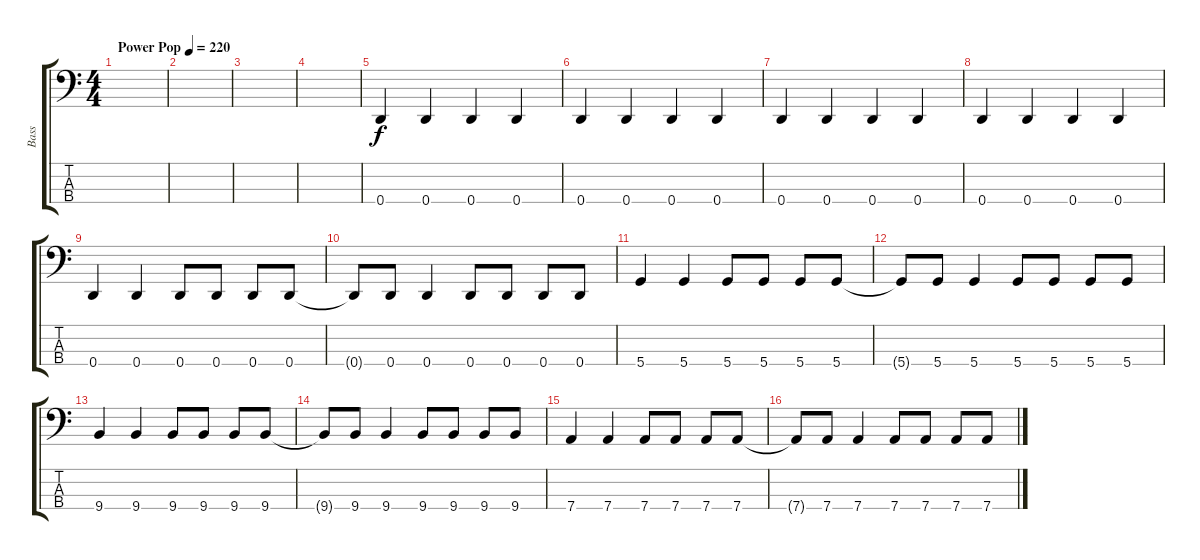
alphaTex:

\track ("Bass" "Bass") {instrument electricbasspick}
\staff {score tabs}
\tuning (G2 D2 A1 D1) {hide}
\ts (4 4)
\tempo (220 "Power Pop")
\clef f4
\ks c
|
|
|
|
0.4.4 0.4.4 0.4.4 0.4.4 |
0.4.4 0.4.4 0.4.4 0.4.4 |
0.4.4 0.4.4 0.4.4 0.4.4 |
0.4.4 0.4.4 0.4.4 0.4.4 |
0.4.4 0.4.4 0.4.8 0.4.8 0.4.8 0.4.8 |
0.4{t}.8 0.4.8 0.4.4 0.4.8 0.4.8 0.4.8 0.4.8 |
5.4.4 5.4.4 5.4.8 5.4.8 5.4.8 5.4.8 |
5.4{t}.8 5.4.8 5.4.4 5.4.8 5.4.8 5.4.8 5.4.8 |
9.4.4 9.4.4 9.4.8 9.4.8 9.4.8 9.4.8 |
9.4{t}.8 9.4.8 9.4.4 9.4.8 9.4.8 9.4.8 9.4.8 |
7.4.4 7.4.4 7.4.8 7.4.8 7.4.8 7.4.8 |
7.4{t}.8 7.4.8 7.4.4 7.4.8 7.4.8 7.4.8 7.4.8
